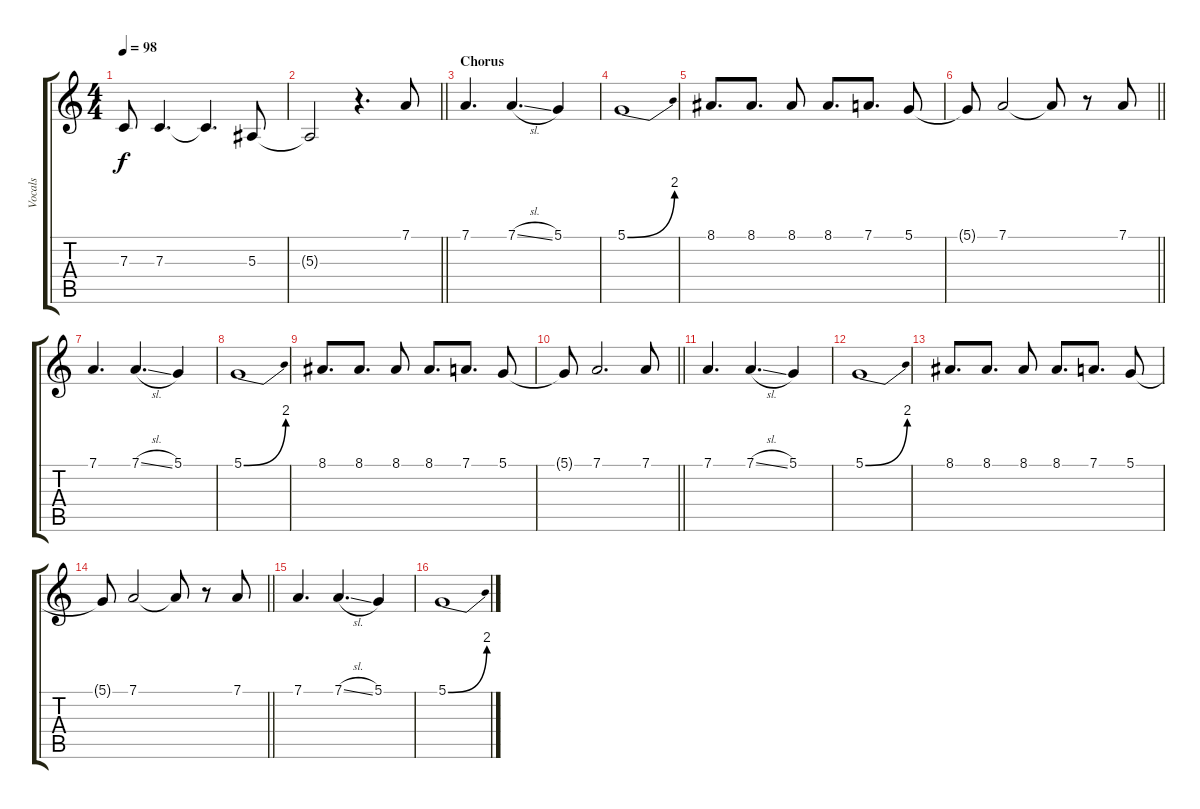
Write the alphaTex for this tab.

\track ("Vocals" "Vocals") {instrument altosax}
\staff {score tabs}
\tuning (D4 A3 F3 C3 G2 D2) {hide}
\ts (4 4)
\tempo 98
\clef g2
\ks c
7.3{t}.8{dy f} 7.3.4{d} 7.3{t}.4{d} 5.3.8 |
\barLineRight lightlight
5.3{t}.2 r.4{d} 7.1.8 |
\section ("" "Chorus")
7.1.4{d} 7.1{sl}.4{d} 5.1.4 |
5.1{be (bend 0 0 60 8)}.1 |
8.1.8{d} 8.1.8{d} 8.1.8 8.1.8{d} 7.1.8{d} 5.1.8 |
\barLineRight lightlight
5.1{t}.8 7.1.2 7.1{t}.8 r.8 7.1.8 |
7.1.4{d} 7.1{sl}.4{d} 5.1.4 |
5.1{be (bend 0 0 60 8)}.1 |
8.1.8{d} 8.1.8{d} 8.1.8 8.1.8{d} 7.1.8{d} 5.1.8 |
\barLineRight lightlight
5.1{t}.8 7.1.2{d} 7.1.8 |
7.1.4{d} 7.1{sl}.4{d} 5.1.4 |
5.1{be (bend 0 0 60 8)}.1 |
8.1.8{d} 8.1.8{d} 8.1.8 8.1.8{d} 7.1.8{d} 5.1.8 |
\barLineRight lightlight
5.1{t}.8 7.1.2 7.1{t}.8 r.8 7.1.8 |
7.1.4{d} 7.1{sl}.4{d} 5.1.4 |
5.1{be (bend 0 0 60 8)}.1
